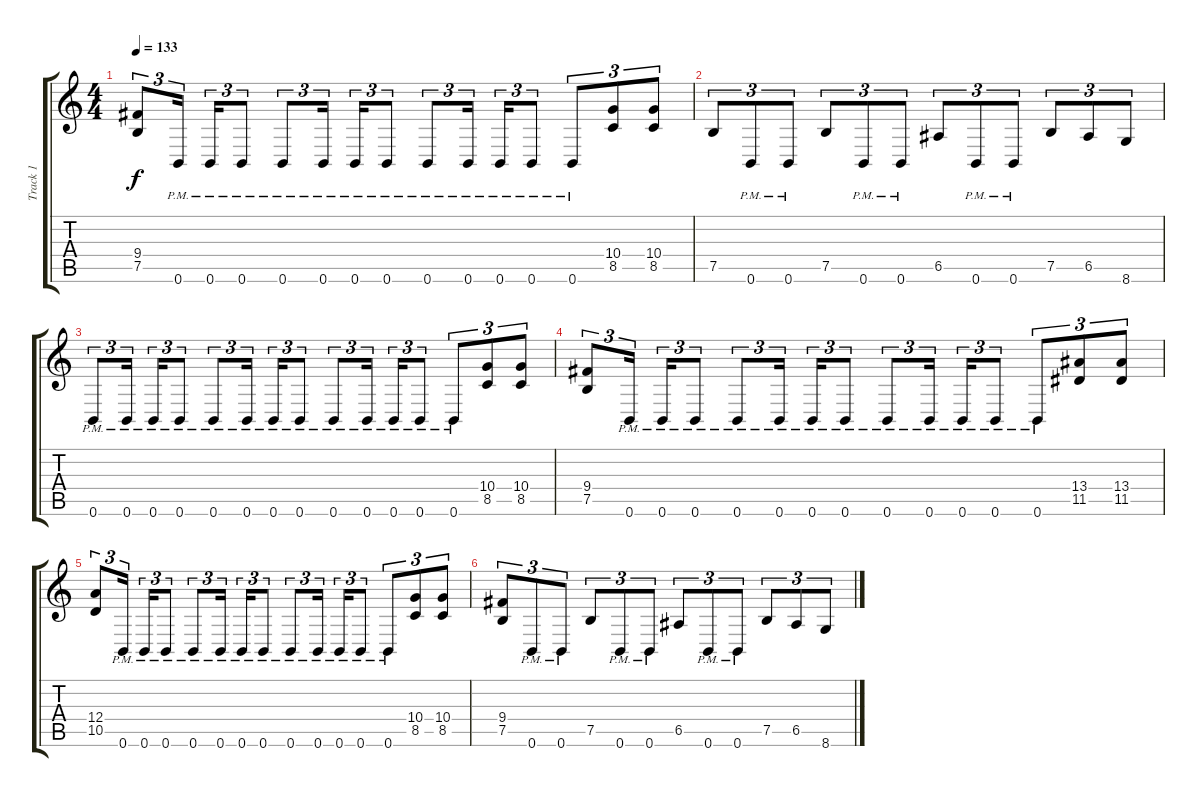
\track ("Track 1" "Track 1") {instrument distortionguitar}
\staff {score tabs}
\tuning (B3 Gb3 D3 A2 E2 B1) {hide}
\ts (4 4)
\tempo 133
\clef g2
\ks c
(9.4 7.5).8{tu (3 2) dy f} 0.6{pm}.16{tu (3 2)} 0.6{pm}.16{tu (3 2)} 0.6{pm}.8{tu (3 2)} 0.6{pm}.8{tu (3 2)} 0.6{pm}.16{tu (3 2)} 0.6{pm}.16{tu (3 2)} 0.6{pm}.8{tu (3 2)} 0.6{pm}.8{tu (3 2)} 0.6{pm}.16{tu (3 2)} 0.6{pm}.16{tu (3 2)} 0.6{pm}.8{tu (3 2)} 0.6{pm}.8{tu (3 2)} (10.4 8.5).8{tu (3 2)} (10.4 8.5).8{tu (3 2)} |
7.5.8{tu (3 2)} 0.6{pm}.8{tu (3 2)} 0.6{pm}.8{tu (3 2)} 7.5.8{tu (3 2)} 0.6{pm}.8{tu (3 2)} 0.6{pm}.8{tu (3 2)} 6.5.8{tu (3 2)} 0.6{pm}.8{tu (3 2)} 0.6{pm}.8{tu (3 2)} 7.5.8{tu (3 2)} 6.5.8{tu (3 2)} 8.6.8{tu (3 2)} |
0.6{pm}.8{tu (3 2)} 0.6{pm}.16{tu (3 2)} 0.6{pm}.16{tu (3 2)} 0.6{pm}.8{tu (3 2)} 0.6{pm}.8{tu (3 2)} 0.6{pm}.16{tu (3 2)} 0.6{pm}.16{tu (3 2)} 0.6{pm}.8{tu (3 2)} 0.6{pm}.8{tu (3 2)} 0.6{pm}.16{tu (3 2)} 0.6{pm}.16{tu (3 2)} 0.6{pm}.8{tu (3 2)} 0.6{pm}.8{tu (3 2)} (10.4 8.5).8{tu (3 2)} (10.4 8.5).8{tu (3 2)} |
(9.4 7.5).8{tu (3 2)} 0.6{pm}.16{tu (3 2)} 0.6{pm}.16{tu (3 2)} 0.6{pm}.8{tu (3 2)} 0.6{pm}.8{tu (3 2)} 0.6{pm}.16{tu (3 2)} 0.6{pm}.16{tu (3 2)} 0.6{pm}.8{tu (3 2)} 0.6{pm}.8{tu (3 2)} 0.6{pm}.16{tu (3 2)} 0.6{pm}.16{tu (3 2)} 0.6{pm}.8{tu (3 2)} 0.6{pm}.8{tu (3 2)} (13.4 11.5).8{tu (3 2)} (13.4 11.5).8{tu (3 2)} |
(12.4 10.5).8{tu (3 2)} 0.6{pm}.16{tu (3 2)} 0.6{pm}.16{tu (3 2)} 0.6{pm}.8{tu (3 2)} 0.6{pm}.8{tu (3 2)} 0.6{pm}.16{tu (3 2)} 0.6{pm}.16{tu (3 2)} 0.6{pm}.8{tu (3 2)} 0.6{pm}.8{tu (3 2)} 0.6{pm}.16{tu (3 2)} 0.6{pm}.16{tu (3 2)} 0.6{pm}.8{tu (3 2)} 0.6{pm}.8{tu (3 2)} (10.4 8.5).8{tu (3 2)} (10.4 8.5).8{tu (3 2)} |
(9.4 7.5).8{tu (3 2)} 0.6{pm}.8{tu (3 2)} 0.6{pm}.8{tu (3 2)} 7.5.8{tu (3 2)} 0.6{pm}.8{tu (3 2)} 0.6{pm}.8{tu (3 2)} 6.5.8{tu (3 2)} 0.6{pm}.8{tu (3 2)} 0.6{pm}.8{tu (3 2)} 7.5.8{tu (3 2)} 6.5.8{tu (3 2)} 8.6.8{tu (3 2)}
